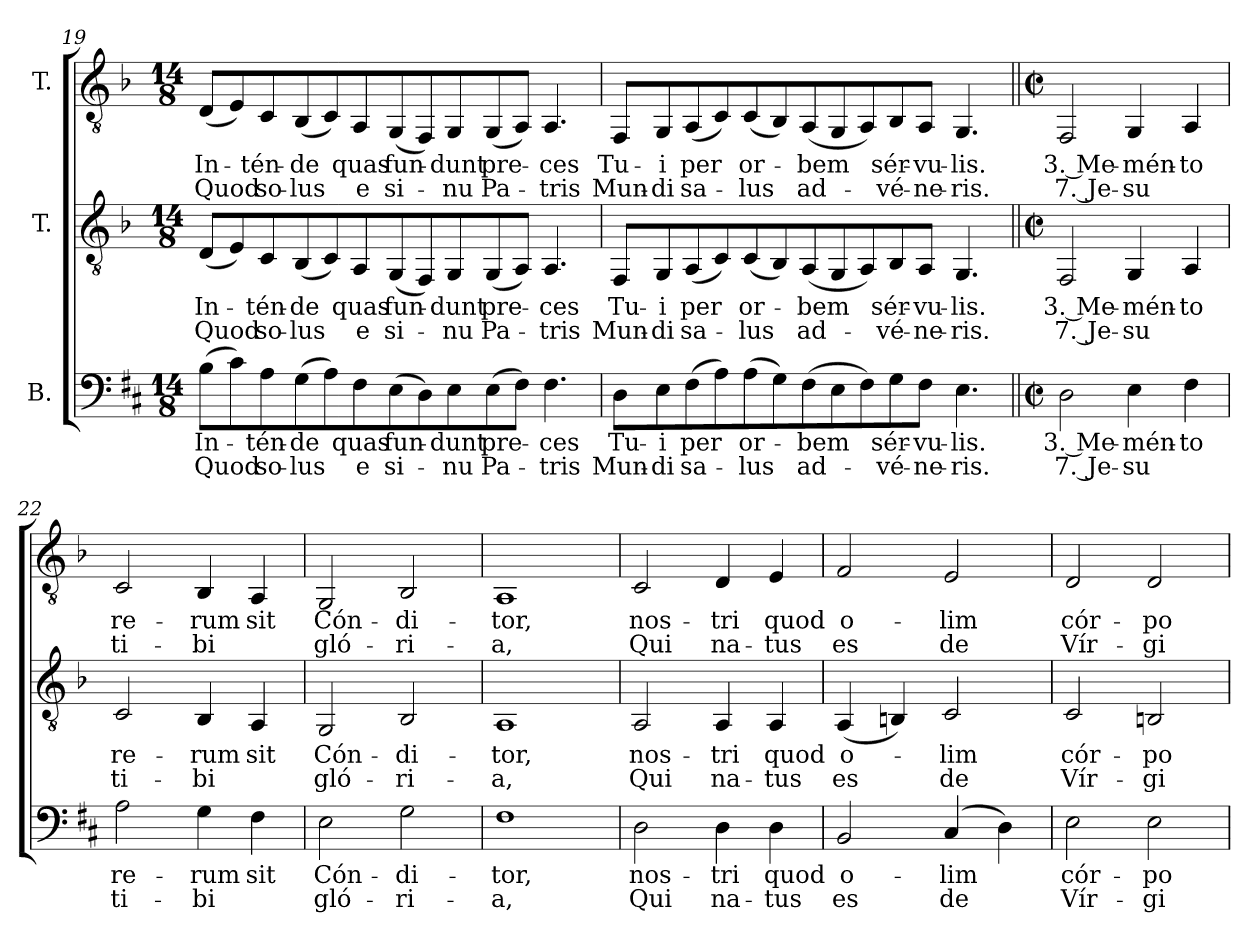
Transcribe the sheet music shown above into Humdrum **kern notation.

**kern	**text	**text	**kern	**text	**text	**kern	**text	**text
*part3	*part3	*part3	*part2	*part2	*part2	*part1	*part1	*part1
*staff3	*staff3	*staff3	*staff2	*staff2	*staff2	*staff1	*staff1	*staff1
*I"B.	*	*	*I"T.	*	*	*I"T.	*	*
!!LO:PB:g=z
*clefF4	*	*	*clefGv2	*	*	*clefGv2	*	*
*	*	*	*ITrd2c3	*	*	*ITrd2c3	*	*
*k[f#c#]	*	*	*k[f#c#]	*	*	*k[f#c#]	*	*
*D:	*	*	*D:	*	*	*D:	*	*
*M14/8	*	*	*M14/8	*	*	*M14/8	*	*
=19	=19	=19	=19	=19	=19	=19	=19	=19
!	!LO:LY:b:color=#000000	!LO:LY:b:color=#000000	!	!	!	!	!	!
!	!	!	!	!LO:LY:b:color=#000000	!LO:LY:b:color=#000000	!	!	!
!	!	!	!	!	!	!	!LO:LY:b:color=#000000	!LO:LY:b:color=#000000
(8Bi\L	In-	Quod	(8BBi/L	In-	Quod	(8BBi/L	In-	Quod
8c#i\)	.	.	8C#i/)	.	.	8C#i/)	.	.
!	!LO:LY:b:color=#000000	!LO:LY:b:color=#000000	!	!	!	!	!	!
!	!	!	!	!LO:LY:b:color=#000000	!LO:LY:b:color=#000000	!	!	!
!	!	!	!	!	!	!	!LO:LY:b:color=#000000	!LO:LY:b:color=#000000
8Ai\	-tén-	so-	8AAi/	-tén-	so-	8AAi/	-tén-	so-
!	!LO:LY:b:color=#000000	!LO:LY:b:color=#000000	!	!	!	!	!	!
!	!	!	!	!LO:LY:b:color=#000000	!LO:LY:b:color=#000000	!	!	!
!	!	!	!	!	!	!	!LO:LY:b:color=#000000	!LO:LY:b:color=#000000
(8Gi\	-de	-lus	(8GGi/	-de	-lus	(8GGi/	-de	-lus
8Ai\)	.	.	8AAi/)	.	.	8AAi/)	.	.
!	!LO:LY:b:color=#000000	!LO:LY:b:color=#000000	!	!	!	!	!	!
!	!	!	!	!LO:LY:b:color=#000000	!LO:LY:b:color=#000000	!	!	!
!	!	!	!	!	!	!	!LO:LY:b:color=#000000	!LO:LY:b:color=#000000
8F#i\	quas	e	8FF#i/	quas	e	8FF#i/	quas	e
!	!LO:LY:b:color=#000000	!LO:LY:b:color=#000000	!	!	!	!	!	!
!	!	!	!	!LO:LY:b:color=#000000	!LO:LY:b:color=#000000	!	!	!
!	!	!	!	!	!	!	!LO:LY:b:color=#000000	!LO:LY:b:color=#000000
(8Ei\	fun-	si-	(8EEi/	fun-	si-	(8EEi/	fun-	si-
8Di\)	.	.	8DDi/)	.	.	8DDi/)	.	.
!	!LO:LY:b:color=#000000	!LO:LY:b:color=#000000	!	!	!	!	!	!
!	!	!	!	!LO:LY:b:color=#000000	!LO:LY:b:color=#000000	!	!	!
!	!	!	!	!	!	!	!LO:LY:b:color=#000000	!LO:LY:b:color=#000000
8Ei\	-dunt	-nu	8EEi/	-dunt	-nu	8EEi/	-dunt	-nu
!	!LO:LY:b:color=#000000	!LO:LY:b:color=#000000	!	!	!	!	!	!
!	!	!	!	!LO:LY:b:color=#000000	!LO:LY:b:color=#000000	!	!	!
!	!	!	!	!	!	!	!LO:LY:b:color=#000000	!LO:LY:b:color=#000000
(8Ei\	pre-	Pa-	(8EEi/	pre-	Pa-	(8EEi/	pre-	Pa-
8F#i\J)	.	.	8FF#i/J)	.	.	8FF#i/J)	.	.
!	!LO:LY:b:color=#000000	!LO:LY:b:color=#000000	!	!	!	!	!	!
!	!	!	!	!LO:LY:b:color=#000000	!LO:LY:b:color=#000000	!	!	!
!	!	!	!	!	!	!	!LO:LY:b:color=#000000	!LO:LY:b:color=#000000
4.F#i\	-ces	-tris	4.FF#i/	-ces	-tris	4.FF#i/	-ces	-tris
=20	=20	=20	=20	=20	=20	=20	=20	=20
!	!LO:LY:b:color=#000000	!LO:LY:b:color=#000000	!	!	!	!	!	!
!	!	!	!	!LO:LY:b:color=#000000	!LO:LY:b:color=#000000	!	!	!
!	!	!	!	!	!	!	!LO:LY:b:color=#000000	!LO:LY:b:color=#000000
8Di\L	Tu-	Mun-	8DDi/L	Tu-	Mun-	8DDi/L	Tu-	Mun-
!	!LO:LY:b:color=#000000	!LO:LY:b:color=#000000	!	!	!	!	!	!
!	!	!	!	!LO:LY:b:color=#000000	!LO:LY:b:color=#000000	!	!	!
!	!	!	!	!	!	!	!LO:LY:b:color=#000000	!LO:LY:b:color=#000000
8Ei\	-i	-di	8EEi/	-i	-di	8EEi/	-i	-di
!	!LO:LY:b:color=#000000	!LO:LY:b:color=#000000	!	!	!	!	!	!
!	!	!	!	!LO:LY:b:color=#000000	!LO:LY:b:color=#000000	!	!	!
!	!	!	!	!	!	!	!LO:LY:b:color=#000000	!LO:LY:b:color=#000000
(8F#i\	per	sa-	(8FF#i/	per	sa-	(8FF#i/	per	sa-
8Ai\)	.	.	8AAi/)	.	.	8AAi/)	.	.
!	!LO:LY:b:color=#000000	!LO:LY:b:color=#000000	!	!	!	!	!	!
!	!	!	!	!LO:LY:b:color=#000000	!LO:LY:b:color=#000000	!	!	!
!	!	!	!	!	!	!	!LO:LY:b:color=#000000	!LO:LY:b:color=#000000
(8Ai\	or-	-lus	(8AAi/	or-	-lus	(8AAi/	or-	-lus
8Gi\)	.	.	8GGi/)	.	.	8GGi/)	.	.
!	!LO:LY:b:color=#000000	!LO:LY:b:color=#000000	!	!	!	!	!	!
!	!	!	!	!LO:LY:b:color=#000000	!LO:LY:b:color=#000000	!	!	!
!	!	!	!	!	!	!	!LO:LY:b:color=#000000	!LO:LY:b:color=#000000
(8F#i\	-bem	ad-	(8FF#i/	-bem	ad-	(8FF#i/	-bem	ad-
8Ei\	.	.	8EEi/	.	.	8EEi/	.	.
8F#i\)	.	.	8FF#i/)	.	.	8FF#i/)	.	.
!	!LO:LY:b:color=#000000	!LO:LY:b:color=#000000	!	!	!	!	!	!
!	!	!	!	!LO:LY:b:color=#000000	!LO:LY:b:color=#000000	!	!	!
!	!	!	!	!	!	!	!LO:LY:b:color=#000000	!LO:LY:b:color=#000000
8Gi\	sér-	-vé-	8GGi/	sér-	-vé-	8GGi/	sér-	-vé-
!	!LO:LY:b:color=#000000	!LO:LY:b:color=#000000	!	!	!	!	!	!
!	!	!	!	!LO:LY:b:color=#000000	!LO:LY:b:color=#000000	!	!	!
!	!	!	!	!	!	!	!LO:LY:b:color=#000000	!LO:LY:b:color=#000000
8F#i\J	-vu-	-ne-	8FF#i/J	-vu-	-ne-	8FF#i/J	-vu-	-ne-
!	!LO:LY:b:color=#000000	!LO:LY:b:color=#000000	!	!	!	!	!	!
!	!	!	!	!LO:LY:b:color=#000000	!LO:LY:b:color=#000000	!	!	!
!	!	!	!	!	!	!	!LO:LY:b:color=#000000	!LO:LY:b:color=#000000
4.Ei\	-lis.	-ris.	4.EEi/	-lis.	-ris.	4.EEi/	-lis.	-ris.
!!LO:LB:g=z
=21||	=21||	=21||	=21||	=21||	=21||	=21||	=21||	=21||
*M2/2	*	*	*M2/2	*	*	*M2/2	*	*
*met(c|)	*	*	*met(c|)	*	*	*met(c|)	*	*
!	!LO:LY:b:color=#000000	!LO:LY:b:color=#000000	!	!	!	!	!	!
!	!	!	!	!LO:LY:b:color=#000000	!LO:LY:b:color=#000000	!	!	!
!	!	!	!	!	!	!	!LO:LY:b:color=#000000	!LO:LY:b:color=#000000
2Di\	3. Me-	7. Je-	2DDi/	3. Me-	7. Je-	2DDi/	3. Me-	7. Je-
!	!LO:LY:b:color=#000000	!LO:LY:b:color=#000000	!	!	!	!	!	!
!	!	!	!	!LO:LY:b:color=#000000	!LO:LY:b:color=#000000	!	!	!
!	!	!	!	!	!	!	!LO:LY:b:color=#000000	!LO:LY:b:color=#000000
4Ei\	-mén-	-su	4EEi/	-mén-	-su	4EEi/	-mén-	-su
!	!LO:LY:b:color=#000000	!	!	!	!	!	!	!
!	!	!	!	!LO:LY:b:color=#000000	!	!	!	!
!	!	!	!	!	!	!	!LO:LY:b:color=#000000	!
4F#i\	-to	.	4FF#i/	-to	.	4FF#i/	-to	.
=22	=22	=22	=22	=22	=22	=22	=22	=22
!	!LO:LY:b:color=#000000	!LO:LY:b:color=#000000	!	!	!	!	!	!
!	!	!	!	!LO:LY:b:color=#000000	!LO:LY:b:color=#000000	!	!	!
!	!	!	!	!	!	!	!LO:LY:b:color=#000000	!LO:LY:b:color=#000000
2Ai\	re-	ti-	2AAi/	re-	ti-	2AAi/	re-	ti-
!	!LO:LY:b:color=#000000	!LO:LY:b:color=#000000	!	!	!	!	!	!
!	!	!	!	!LO:LY:b:color=#000000	!LO:LY:b:color=#000000	!	!	!
!	!	!	!	!	!	!	!LO:LY:b:color=#000000	!LO:LY:b:color=#000000
4Gi\	-rum	-bi	4GGi/	-rum	-bi	4GGi/	-rum	-bi
!	!LO:LY:b:color=#000000	!	!	!	!	!	!	!
!	!	!	!	!LO:LY:b:color=#000000	!	!	!	!
!	!	!	!	!	!	!	!LO:LY:b:color=#000000	!
4F#i\	sit	.	4FF#i/	sit	.	4FF#i/	sit	.
=23	=23	=23	=23	=23	=23	=23	=23	=23
!	!LO:LY:b:color=#000000	!LO:LY:b:color=#000000	!	!	!	!	!	!
!	!	!	!	!LO:LY:b:color=#000000	!LO:LY:b:color=#000000	!	!	!
!	!	!	!	!	!	!	!LO:LY:b:color=#000000	!LO:LY:b:color=#000000
2Ei\	Cón-	gló-	2EEi/	Cón-	gló-	2EEi/	Cón-	gló-
!	!LO:LY:b:color=#000000	!LO:LY:b:color=#000000	!	!	!	!	!	!
!	!	!	!	!LO:LY:b:color=#000000	!LO:LY:b:color=#000000	!	!	!
!	!	!	!	!	!	!	!LO:LY:b:color=#000000	!LO:LY:b:color=#000000
2Gi\	-di-	-ri-	2GGi/	-di-	-ri-	2GGi/	-di-	-ri-
=24	=24	=24	=24	=24	=24	=24	=24	=24
!	!LO:LY:b:color=#000000	!LO:LY:b:color=#000000	!	!	!	!	!	!
!	!	!	!	!LO:LY:b:color=#000000	!LO:LY:b:color=#000000	!	!	!
!	!	!	!	!	!	!	!LO:LY:b:color=#000000	!LO:LY:b:color=#000000
1F#i	-tor,	-a,	1FF#i	-tor,	-a,	1FF#i	-tor,	-a,
=25	=25	=25	=25	=25	=25	=25	=25	=25
!	!LO:LY:b:color=#000000	!LO:LY:b:color=#000000	!	!	!	!	!	!
!	!	!	!	!LO:LY:b:color=#000000	!LO:LY:b:color=#000000	!	!	!
!	!	!	!	!	!	!	!LO:LY:b:color=#000000	!LO:LY:b:color=#000000
2Di\	nos-	Qui	2FF#i/	nos-	Qui	2AAi/	nos-	Qui
!	!LO:LY:b:color=#000000	!LO:LY:b:color=#000000	!	!	!	!	!	!
!	!	!	!	!LO:LY:b:color=#000000	!LO:LY:b:color=#000000	!	!	!
!	!	!	!	!	!	!	!LO:LY:b:color=#000000	!LO:LY:b:color=#000000
4Di\	-tri	na-	4FF#i/	-tri	na-	4BBi/	-tri	na-
!	!LO:LY:b:color=#000000	!LO:LY:b:color=#000000	!	!	!	!	!	!
!	!	!	!	!LO:LY:b:color=#000000	!LO:LY:b:color=#000000	!	!	!
!	!	!	!	!	!	!	!LO:LY:b:color=#000000	!LO:LY:b:color=#000000
4Di\	quod	-tus	4FF#i/	quod	-tus	4C#i/	quod	-tus
=26	=26	=26	=26	=26	=26	=26	=26	=26
!	!LO:LY:b:color=#000000	!LO:LY:b:color=#000000	!	!	!	!	!	!
!	!	!	!	!LO:LY:b:color=#000000	!LO:LY:b:color=#000000	!	!	!
!	!	!	!	!	!	!	!LO:LY:b:color=#000000	!LO:LY:b:color=#000000
2BBi/	o-	es	(4FF#i/	o-	es	2Di/	o-	es
.	.	.	4GG#Xi/)	.	.	.	.	.
!	!LO:LY:b:color=#000000	!LO:LY:b:color=#000000	!	!	!	!	!	!
!	!	!	!	!LO:LY:b:color=#000000	!LO:LY:b:color=#000000	!	!	!
!	!	!	!	!	!	!	!LO:LY:b:color=#000000	!LO:LY:b:color=#000000
(4C#i/	-lim	de	2AAi/	-lim	de	2C#i/	-lim	de
4Di\)	.	.	.	.	.	.	.	.
=27	=27	=27	=27	=27	=27	=27	=27	=27
!	!LO:LY:b:color=#000000	!LO:LY:b:color=#000000	!	!	!	!	!	!
!	!	!	!	!LO:LY:b:color=#000000	!LO:LY:b:color=#000000	!	!	!
!	!	!	!	!	!	!	!LO:LY:b:color=#000000	!LO:LY:b:color=#000000
2Ei\	cór-	Vír-	2AAi/	cór-	Vír-	2BBi/	cór-	Vír-
!	!LO:LY:b:color=#000000	!LO:LY:b:color=#000000	!	!	!	!	!	!
!	!	!	!	!LO:LY:b:color=#000000	!LO:LY:b:color=#000000	!	!	!
!	!	!	!	!	!	!	!LO:LY:b:color=#000000	!LO:LY:b:color=#000000
2Ei\	-po-	-gi-	2GG#Xi/	-po-	-gi-	2BBi/	-po-	-gi-
=	=	=	=	=	=	=	=	=
*-	*-	*-	*-	*-	*-	*-	*-	*-
